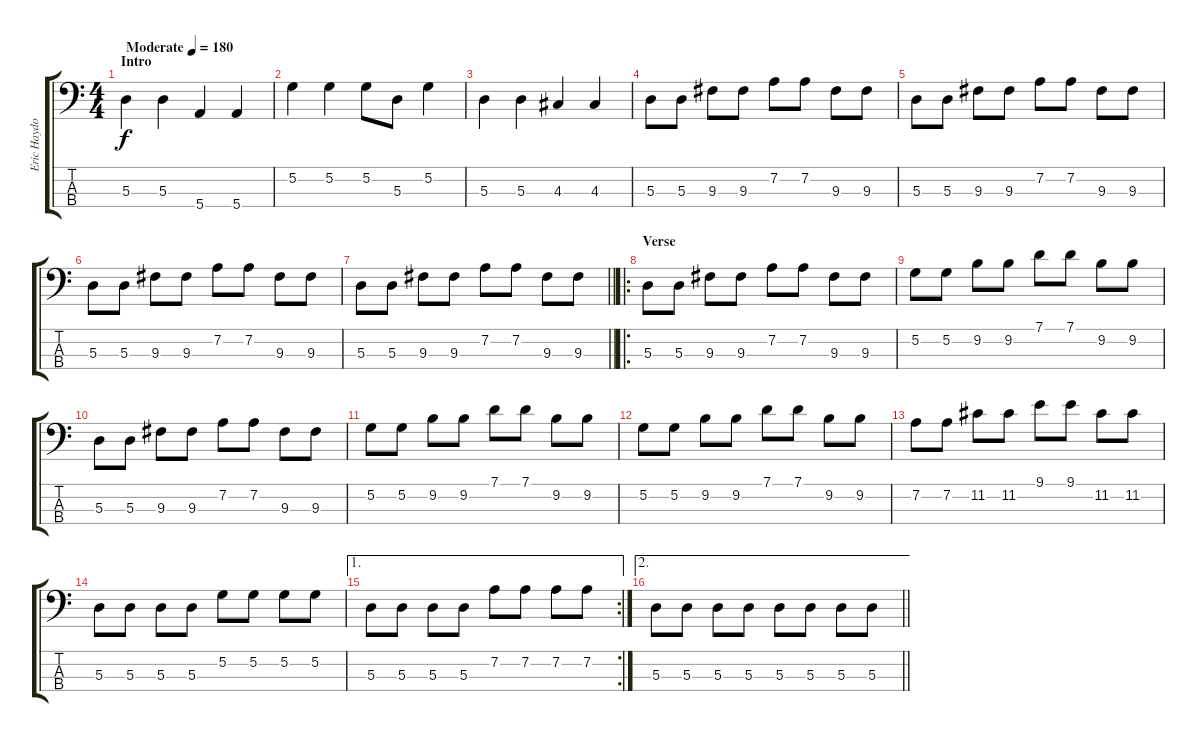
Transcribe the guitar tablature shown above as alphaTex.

\track ("Eric Haydock" "Eric Haydo") {instrument electricbassfinger}
\staff {score tabs}
\tuning (G2 D2 A1 E1) {hide}
\ts (4 4)
\section ("" "Intro")
\tempo (180 "Moderate")
\clef f4
\ks c
5.3.4{dy f instrument electricbassfinger} 5.3.4 5.4.4 5.4.4 |
5.2.4 5.2.4 5.2.8 5.3.8 5.2.4 |
5.3.4 5.3.4 4.3.4 4.3.4 |
5.3.8 5.3.8 9.3.8 9.3.8 7.2.8 7.2.8 9.3.8 9.3.8 |
5.3.8 5.3.8 9.3.8 9.3.8 7.2.8 7.2.8 9.3.8 9.3.8 |
5.3.8 5.3.8 9.3.8 9.3.8 7.2.8 7.2.8 9.3.8 9.3.8 |
\barLineRight lightlight
5.3.8 5.3.8 9.3.8 9.3.8 7.2.8 7.2.8 9.3.8 9.3.8 |
\ro
\section ("" "Verse")
5.3.8 5.3.8 9.3.8 9.3.8 7.2.8 7.2.8 9.3.8 9.3.8 |
5.2.8 5.2.8 9.2.8 9.2.8 7.1.8 7.1.8 9.2.8 9.2.8 |
5.3.8 5.3.8 9.3.8 9.3.8 7.2.8 7.2.8 9.3.8 9.3.8 |
5.2.8 5.2.8 9.2.8 9.2.8 7.1.8 7.1.8 9.2.8 9.2.8 |
5.2.8 5.2.8 9.2.8 9.2.8 7.1.8 7.1.8 9.2.8 9.2.8 |
7.2.8 7.2.8 11.2.8 11.2.8 9.1.8 9.1.8 11.2.8 11.2.8 |
5.3.8 5.3.8 5.3.8 5.3.8 5.2.8 5.2.8 5.2.8 5.2.8 |
\ae 1
\rc 2
5.3.8 5.3.8 5.3.8 5.3.8 7.2.8 7.2.8 7.2.8 7.2.8 |
\ae 2
\barLineRight lightlight
5.3.8 5.3.8 5.3.8 5.3.8 5.3.8 5.3.8 5.3.8 5.3.8
